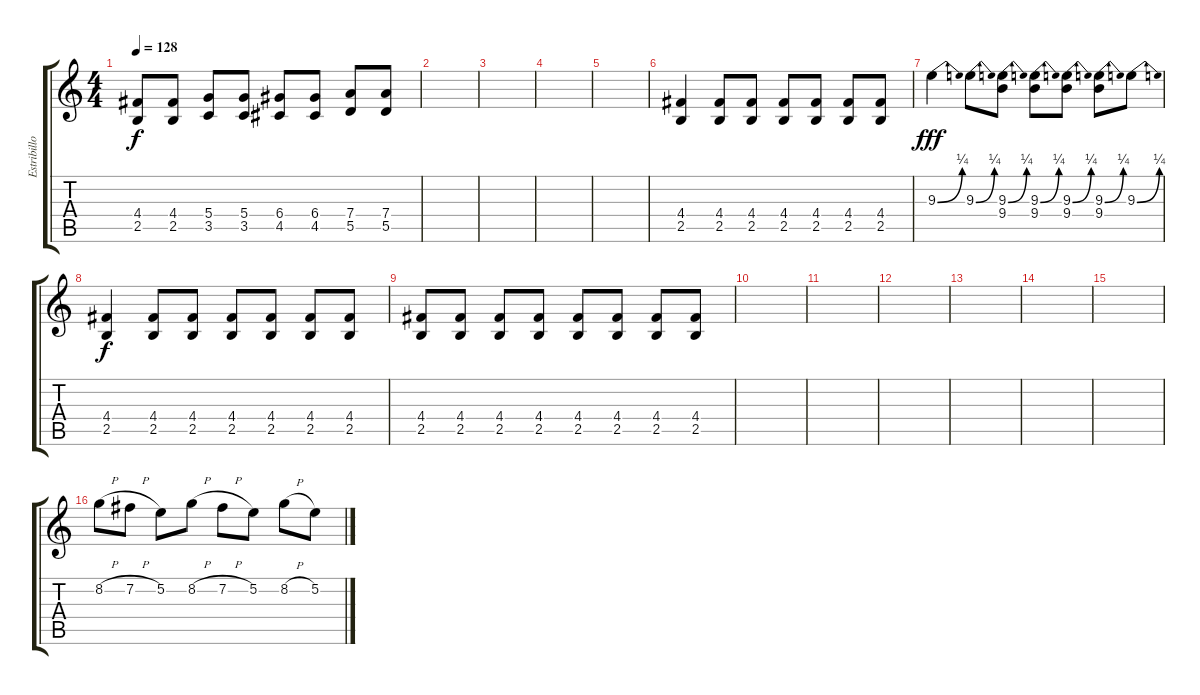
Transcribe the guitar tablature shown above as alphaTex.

\track ("Estribillo" "Estribillo") {instrument overdrivenguitar}
\staff {score tabs}
\tuning (E4 B3 G3 D3 A2 E2) {hide}
\ts (4 4)
\tempo 128
\clef g2
\ks c
(4.4 2.5).8{dy f volume 14} (4.4 2.5).8 (5.4 3.5).8 (5.4 3.5).8 (6.4 4.5).8 (6.4 4.5).8 (7.4 5.5).8 (7.4 5.5).8 |
|
|
|
|
(4.4 2.5).4{volume 8} (4.4 2.5).8 (4.4 2.5).8 (4.4 2.5).8 (4.4 2.5).8 (4.4 2.5).8 (4.4 2.5).8 |
9.3{be (bend 0 0 60 1)}.4{dy fff volume 10} 9.3{be (bend 0 0 60 1)}.8 (9.3{be (bend 0 0 60 1)} 9.4).8 (9.3{be (bend 0 0 60 1)} 9.4).8 (9.3{be (bend 0 0 60 1)} 9.4).8 (9.3{be (bend 0 0 60 1)} 9.4).8 9.3{be (bend 0 0 60 1)}.8 |
(4.4 2.5).4{dy f volume 13} (4.4 2.5).8 (4.4 2.5).8 (4.4 2.5).8 (4.4 2.5).8 (4.4 2.5).8 (4.4 2.5).8 |
(4.4 2.5).8 (4.4 2.5).8 (4.4 2.5).8 (4.4 2.5).8 (4.4 2.5).8 (4.4 2.5).8 (4.4 2.5).8 (4.4 2.5).8 |
|
|
|
|
|
|
8.2{h}.8{volume 11 balance 3} 7.2{h}.8 5.2.8 8.2{h}.8 7.2{h}.8 5.2.8 8.2{h}.8 5.2.8
